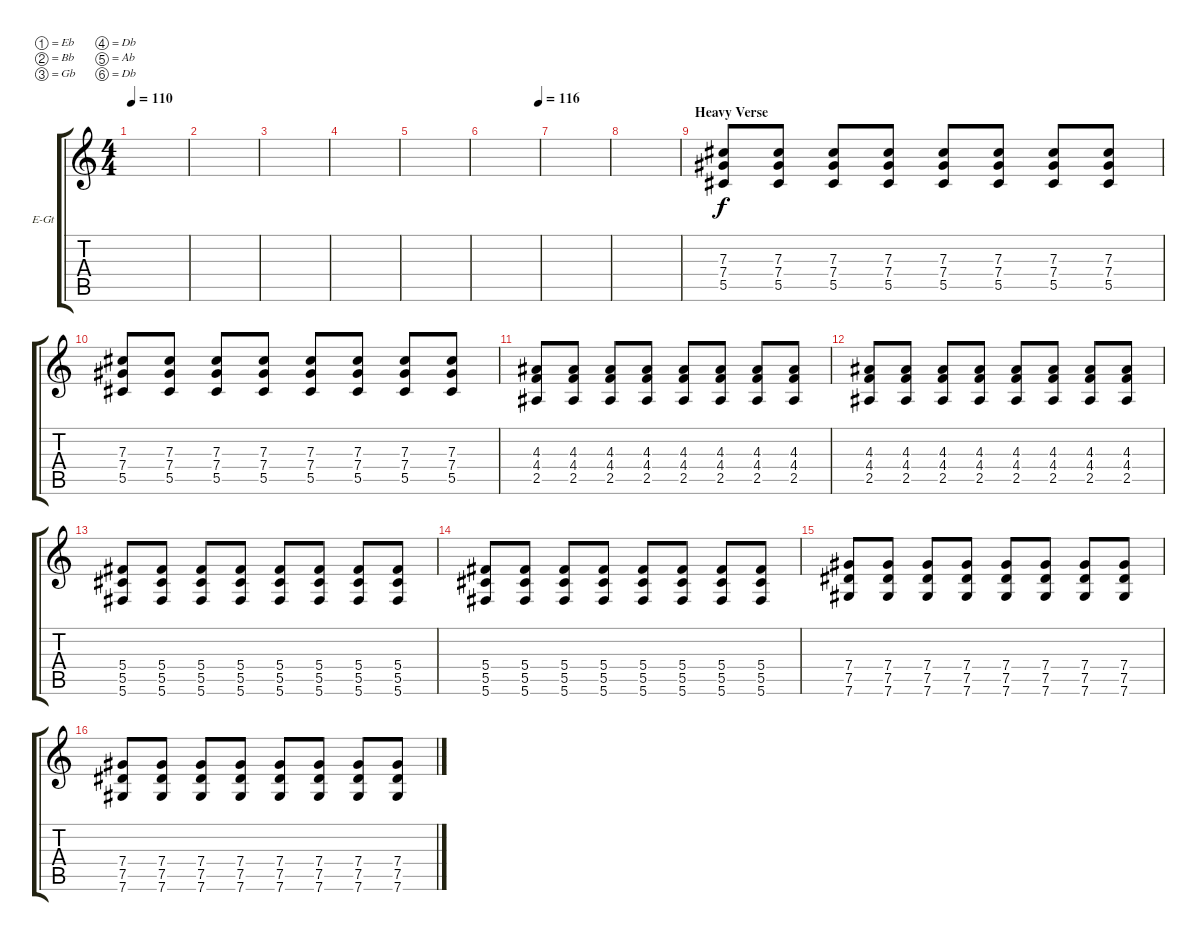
\defaultSystemsLayout 4
\bracketExtendMode groupsimilarinstruments
\firstSystemTrackNameOrientation horizontal
\otherSystemsTrackNameOrientation horizontal
\track ("Electric Guitar" "E-Gt") {instrument overdrivenguitar}
\staff {score tabs}
\tuning (Eb4 Bb3 Gb3 Db3 Ab2 Db2)
\ts (4 4)
\tempo 110
\clef g2
\scale
0.333333
\ks c
|
\scale
0.333333 |
\scale
0.333333 |
\scale
0.333333 |
\scale
0.333333 |
\tempo (116 1)
\scale
0.333333 |
\scale
0.333333 |
\scale
0.333333 |
\section ("" "Heavy Verse")
\scale
0.333333 (5.5 7.4 7.3).8 (5.5 7.4 7.3).8 (5.5 7.4 7.3).8 (5.5 7.4 7.3).8 (5.5 7.4 7.3).8 (5.5 7.4 7.3).8 (5.5 7.4 7.3).8 (5.5 7.4 7.3).8 |
(5.5 7.4 7.3).8 (5.5 7.4 7.3).8 (5.5 7.4 7.3).8 (5.5 7.4 7.3).8 (5.5 7.4 7.3).8 (5.5 7.4 7.3).8 (5.5 7.4 7.3).8 (5.5 7.4 7.3).8 |
(2.5 4.4 4.3).8 (2.5 4.4 4.3).8 (2.5 4.4 4.3).8 (2.5 4.4 4.3).8 (2.5 4.4 4.3).8 (2.5 4.4 4.3).8 (2.5 4.4 4.3).8 (2.5 4.4 4.3).8 |
(2.5 4.4 4.3).8 (2.5 4.4 4.3).8 (2.5 4.4 4.3).8 (2.5 4.4 4.3).8 (2.5 4.4 4.3).8 (2.5 4.4 4.3).8 (2.5 4.4 4.3).8 (2.5 4.4 4.3).8 |
(5.6 5.5 5.4).8 (5.4 5.5 5.6).8 (5.4 5.5 5.6).8 (5.4 5.5 5.6).8 (5.4 5.5 5.6).8 (5.4 5.5 5.6).8 (5.4 5.5 5.6).8 (5.4 5.5 5.6).8 |
(5.4 5.5 5.6).8 (5.4 5.5 5.6).8 (5.4 5.5 5.6).8 (5.4 5.5 5.6).8 (5.4 5.5 5.6).8 (5.4 5.5 5.6).8 (5.4 5.5 5.6).8 (5.4 5.5 5.6).8 |
(7.6 7.4 7.5).8 (7.6 7.5 7.4).8 (7.6 7.5 7.4).8 (7.6 7.5 7.4).8 (7.6 7.5 7.4).8 (7.6 7.5 7.4).8 (7.6 7.5 7.4).8 (7.6 7.5 7.4).8 |
(7.6 7.5 7.4).8 (7.6 7.5 7.4).8 (7.6 7.5 7.4).8 (7.6 7.5 7.4).8 (7.6 7.5 7.4).8 (7.6 7.5 7.4).8 (7.6 7.5 7.4).8 (7.6 7.5 7.4).8
